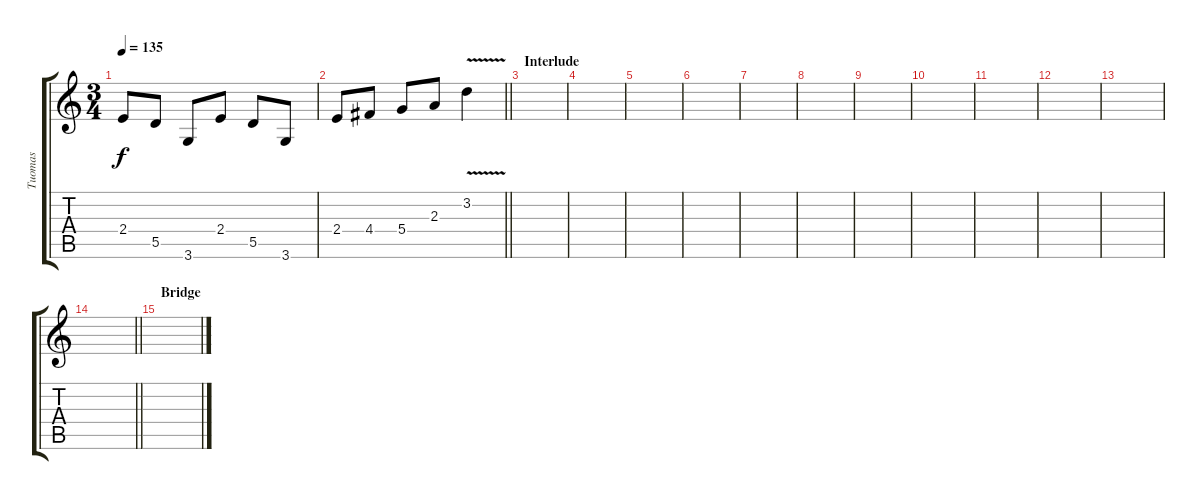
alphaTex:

\track ("Tuomas" "Tuomas") {instrument electricguitarclean}
\staff {score tabs}
\tuning (E4 B3 G3 D3 A2 E2) {hide}
\ts (3 4)
\tempo 135
\clef g2
\ks c
2.4.8{dy f} 5.5.8 3.6.8 2.4.8 5.5.8 3.6.8 |
\barLineRight lightlight
2.4.8 4.4.8 5.4.8 2.3.8 3.2{v}.4 |
\section ("" "Interlude")
|
|
|
|
|
|
|
|
|
|
|
\barLineRight lightlight
|
\section ("" "Bridge")
